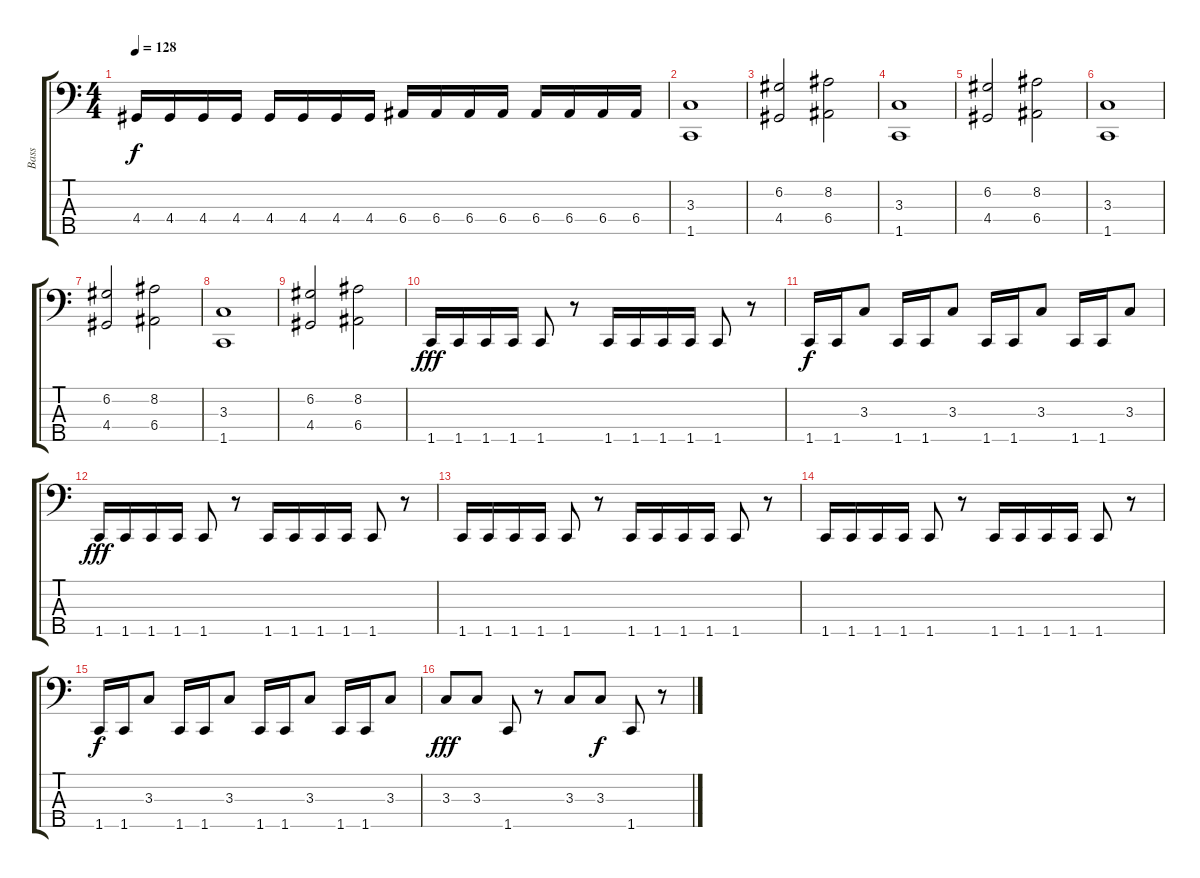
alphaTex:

\track ("Bass" "Bass") {instrument electricbasspick}
\staff {score tabs}
\tuning (G2 D2 A1 E1 B0) {hide}
\ts (4 4)
\tempo 128
\clef f4
\ks c
4.4.16{dy f} 4.4.16 4.4.16 4.4.16 4.4.16 4.4.16 4.4.16 4.4.16 6.4.16 6.4.16 6.4.16 6.4.16 6.4.16 6.4.16 6.4.16 6.4.16 |
(3.3 1.5).1 |
(6.2 4.4).2 (8.2 6.4).2 |
(3.3 1.5).1 |
(6.2 4.4).2 (8.2 6.4).2 |
(3.3 1.5).1 |
(6.2 4.4).2 (8.2 6.4).2 |
(3.3 1.5).1 |
(6.2 4.4).2 (8.2 6.4).2 |
1.5.16{dy fff} 1.5.16 1.5.16 1.5.16 1.5.8 r.8 1.5.16 1.5.16 1.5.16 1.5.16 1.5.8 r.8 |
1.5.16{dy f} 1.5.16 3.3.8 1.5.16 1.5.16 3.3.8 1.5.16 1.5.16 3.3.8 1.5.16 1.5.16 3.3.8 |
1.5.16{dy fff} 1.5.16 1.5.16 1.5.16 1.5.8 r.8 1.5.16 1.5.16 1.5.16 1.5.16 1.5.8 r.8 |
1.5.16 1.5.16 1.5.16 1.5.16 1.5.8 r.8 1.5.16 1.5.16 1.5.16 1.5.16 1.5.8 r.8 |
1.5.16 1.5.16 1.5.16 1.5.16 1.5.8 r.8 1.5.16 1.5.16 1.5.16 1.5.16 1.5.8 r.8 |
1.5.16{dy f} 1.5.16 3.3.8 1.5.16 1.5.16 3.3.8 1.5.16 1.5.16 3.3.8 1.5.16 1.5.16 3.3.8 |
3.3.8{dy fff} 3.3.8 1.5.8 r.8 3.3.8 3.3.8{dy f} 1.5.8 r.8
